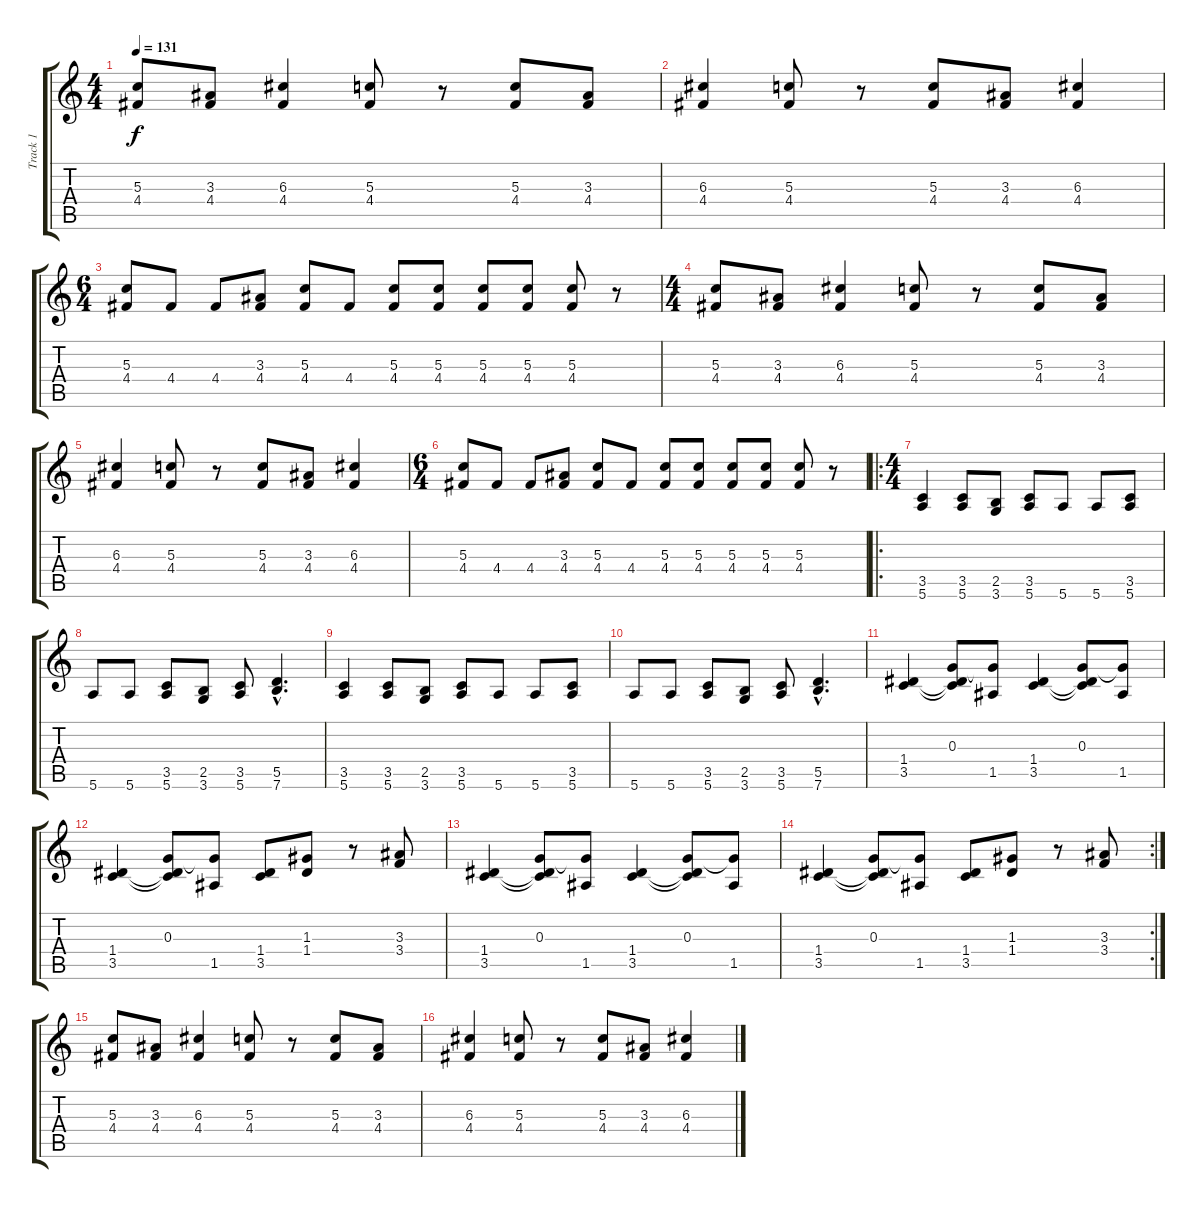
\track ("Track 1" "Track 1") {instrument distortionguitar}
\staff {score tabs}
\tuning (E4 B3 G3 D3 A2 E2) {hide}
\ts (4 4)
\tempo 131
\clef g2
\ks c
(5.3 4.4).8{dy f} (3.3 4.4).8 (6.3 4.4).4 (5.3 4.4).8 r.8 (5.3 4.4).8 (3.3 4.4).8 |
(6.3 4.4).4 (5.3 4.4).8 r.8 (5.3 4.4).8 (3.3 4.4).8 (6.3 4.4).4 |
\ts (6 4)
(5.3 4.4).8 4.4.8 4.4.8 (3.3 4.4).8 (5.3 4.4).8 4.4.8 (5.3 4.4).8 (5.3 4.4).8 (5.3 4.4).8 (5.3 4.4).8 (5.3 4.4).8 r.8 |
\ts (4 4)
(5.3 4.4).8 (3.3 4.4).8 (6.3 4.4).4 (5.3 4.4).8 r.8 (5.3 4.4).8 (3.3 4.4).8 |
(6.3 4.4).4 (5.3 4.4).8 r.8 (5.3 4.4).8 (3.3 4.4).8 (6.3 4.4).4 |
\ts (6 4)
(5.3 4.4).8 4.4.8 4.4.8 (3.3 4.4).8 (5.3 4.4).8 4.4.8 (5.3 4.4).8 (5.3 4.4).8 (5.3 4.4).8 (5.3 4.4).8 (5.3 4.4).8 r.8 |
\ro
\ts (4 4)
(3.5 5.6).4 (3.5 5.6).8 (2.5 3.6).8 (3.5 5.6).8 5.6.8 5.6.8 (3.5 5.6).8 |
5.6.8 5.6.8 (3.5 5.6).8 (2.5 3.6).8 (3.5 5.6).8 (5.5{hac} 7.6{hac}).4{d} |
(3.5 5.6).4 (3.5 5.6).8 (2.5 3.6).8 (3.5 5.6).8 5.6.8 5.6.8 (3.5 5.6).8 |
5.6.8 5.6.8 (3.5 5.6).8 (2.5 3.6).8 (3.5 5.6).8 (5.5{hac} 7.6{hac}).4{d} |
(1.4 3.5).4 (0.3 1.4{t} 3.5{t}).8 (0.3{t} 1.5).8 (1.4 3.5).4 (0.3 1.4{t} 3.5{t}).8 (0.3{t} 1.5).8 |
(1.4 3.5).4 (0.3 1.4{t} 3.5{t}).8 (0.3{t} 1.5).8 (1.4 3.5).8 (1.3 1.4).8 r.8 (3.3 3.4).8 |
(1.4 3.5).4 (0.3 1.4{t} 3.5{t}).8 (0.3{t} 1.5).8 (1.4 3.5).4 (0.3 1.4{t} 3.5{t}).8 (0.3{t} 1.5).8 |
\rc 2
(1.4 3.5).4 (0.3 1.4{t} 3.5{t}).8 (0.3{t} 1.5).8 (1.4 3.5).8 (1.3 1.4).8 r.8 (3.3 3.4).8 |
(5.3 4.4).8 (3.3 4.4).8 (6.3 4.4).4 (5.3 4.4).8 r.8 (5.3 4.4).8 (3.3 4.4).8 |
(6.3 4.4).4 (5.3 4.4).8 r.8 (5.3 4.4).8 (3.3 4.4).8 (6.3 4.4).4
